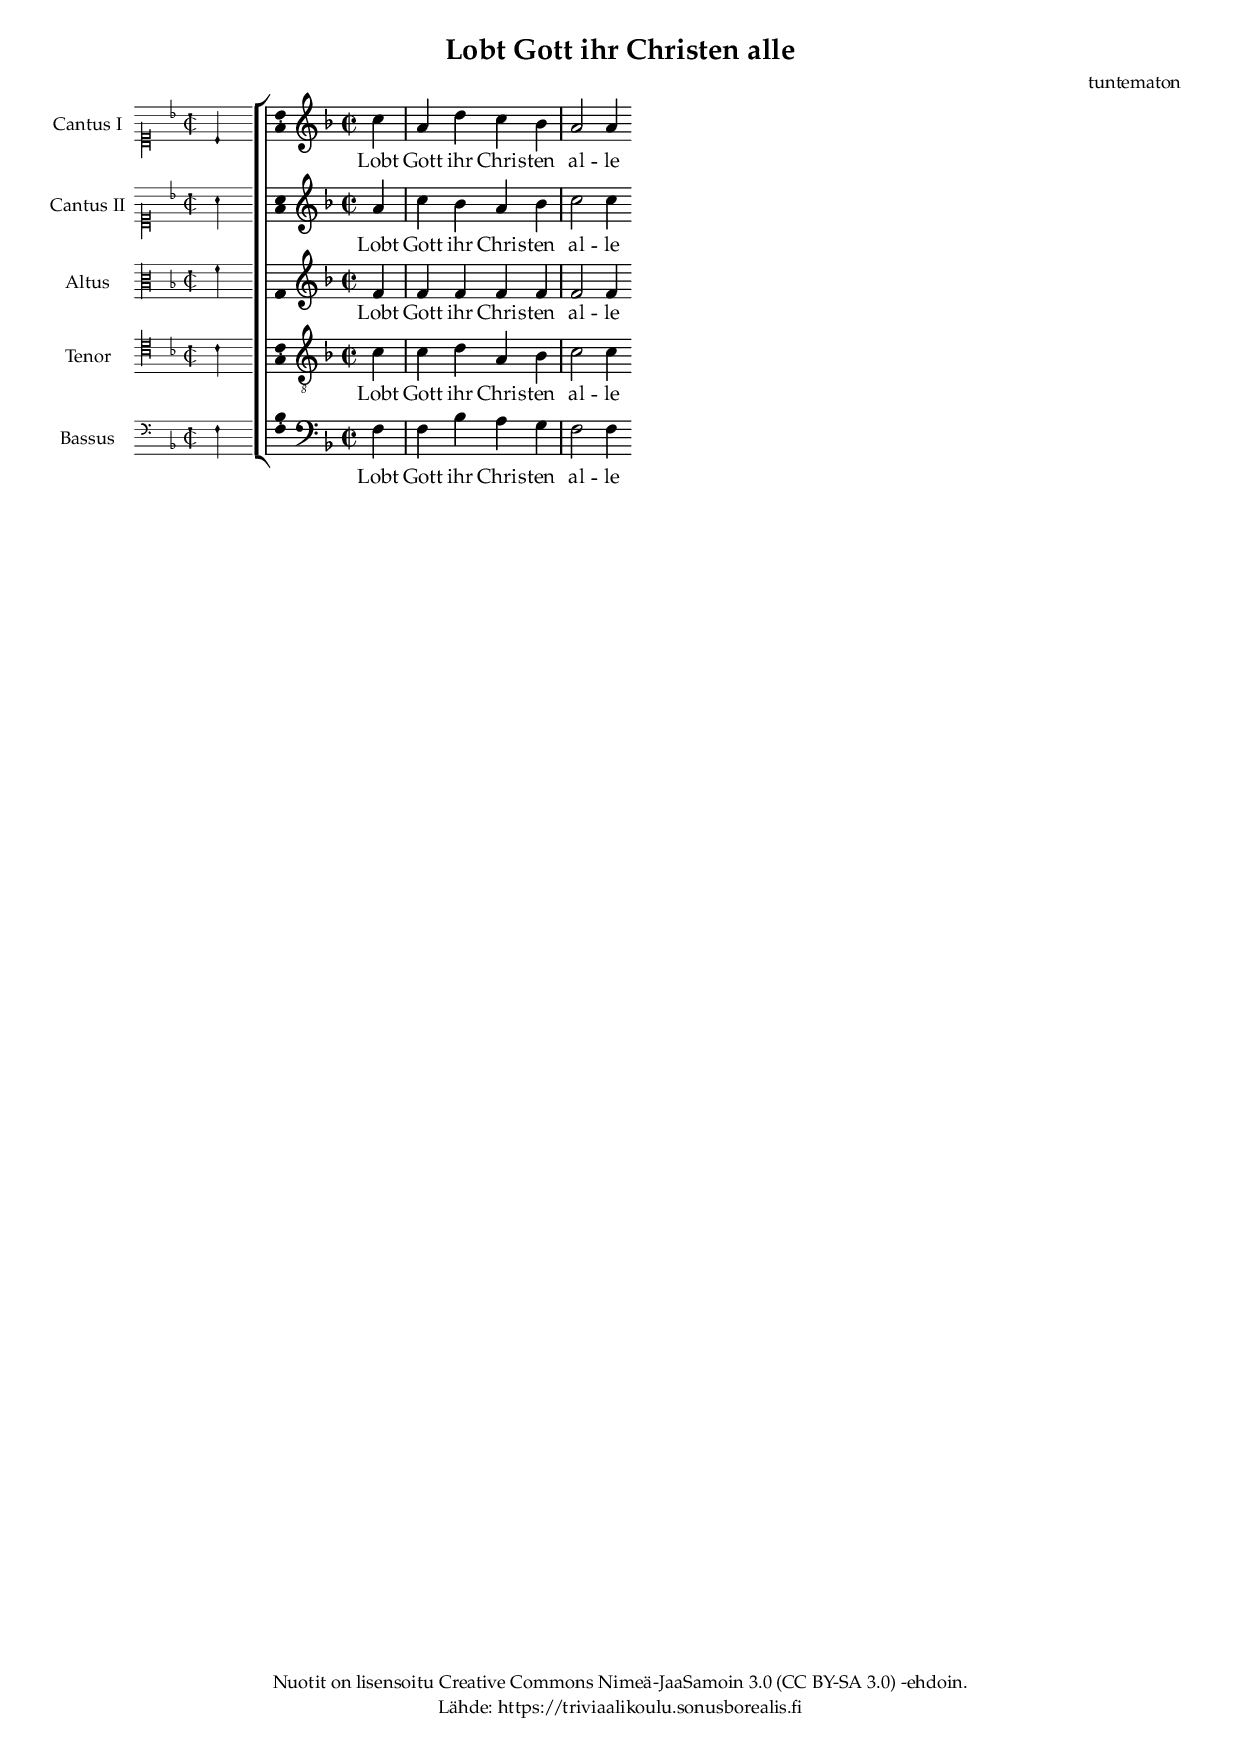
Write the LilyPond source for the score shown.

\version "2.19.80"
\include "suomi.ly"

#(set-global-staff-size 16)

global = {
%  \numericTimeSignature
  \time 2/2
%	\set Timing.measureLength = #(ly:make-moment 4/2)
%  \autoBeamOff
  \key f \major
  \set Staff.midiInstrument = #"voice oohs"
}


SopranoOneMusic = \relative c'' {
	\set Staff.instrumentName = #"Cantus I"
	\set Staff.shortInstrumentName = "C I"

	\incipit { \clef "mensural-c1" \key d \minor \time 2/2 c'4 }

	\partial 4 c4 | a d c b | a2 a4
}

stanzaOneLyrics = \lyricmode {
	Lobt Gott ihr Chris -- ten al -- le
	% Mu -- si -- cirt, tri -- um -- phirt, ju -- bi -- lirt,
}

SopranoTwoMusic = \relative c'' {
	\set Staff.instrumentName = #"Cantus II"
	\set Staff.shortInstrumentName = "C II"

	\incipit { \clef "mensural-c1" \key d \minor \time 2/2 a'4 }

	\partial 4 a4 | c b a b | c2 c4
}

AltoMusic = \relative c' {
	\set Staff.instrumentName = #"Altus"
	\set Staff.shortInstrumentName = "A"

	\incipit { \clef "mensural-c3" \key d \minor \time 2/2 f'4 }

	\partial 4 f4 | f f f f | f2 f4
}

TenoreMusic = \relative c' {
	\set Staff.instrumentName = #"Tenor"
	\set Staff.shortInstrumentName = "T"

	\incipit { \clef "mensural-c4" \key d \minor \time 2/2 c'4 }

	\clef "treble_8"
	\partial 4 c4 | c d a b | c2 c4 
}

BassMusic = \relative c {
	\set Staff.instrumentName = #"Bassus"
	\set Staff.shortInstrumentName = "B"

	\incipit { \clef "mensural-f" \key d \minor \time 2/2 f4 }

	\clef bass
	\partial 4 f4 | f b a g | f2 f4
}


\header {
  title = "Lobt Gott ihr Christen alle"
%  subtitle = ""
  composer = "tuntematon"
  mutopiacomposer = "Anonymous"
%  instrument = "Voice (SATB)"
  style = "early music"
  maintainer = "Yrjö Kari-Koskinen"
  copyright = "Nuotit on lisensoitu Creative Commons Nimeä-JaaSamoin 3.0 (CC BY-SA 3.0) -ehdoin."
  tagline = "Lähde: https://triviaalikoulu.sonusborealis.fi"
}

\paper {
    #(define fonts
        (make-pango-font-tree "Palatino"
                              "Nimbus Sans"
                              "Luxi Mono"
                              (/ staff-height pt 20)))
}


\score {
  \new ChoirStaff <<
    \new Staff <<
      \new Voice = "SopranoOne" {
		    \global
        \SopranoOneMusic
      }
     \new Lyrics \lyricsto "SopranoOne" {
       \stanzaOneLyrics
     }
    >>
    \new Staff <<
      \new Voice = "SopranoTwo" {
        \global
        \SopranoTwoMusic
      }
     \new Lyrics \lyricsto "SopranoTwo" {
       \stanzaOneLyrics
     }
    >>
    \new Staff <<
      \new Voice = "Alto" {
        \global
        \AltoMusic
      }
     \new Lyrics \lyricsto "Alto" {
       \stanzaOneLyrics
     }
    >>
    \new Staff <<
      \new Voice = "Tenore" {
        \global
        \TenoreMusic
      }
      \new Lyrics \lyricsto "Tenore" {
       \stanzaOneLyrics
      }
    >>
    \new Staff <<
      \new Voice = "Bass" {
        \global
        \BassMusic
      }
      \new Lyrics \lyricsto "Bass" {
       \stanzaOneLyrics
      }
    >>
  >>
  \layout {
    \context {
      \Voice
      \consists "Ambitus_engraver"
    }
    indent = 3.5\cm
    incipit-width = 2\cm
    \context {
     \Staff \RemoveEmptyStaves
   }
    \context {
     \Score
     \override VerticalAxisGroup.remove-first = ##t
    }
  }
}
